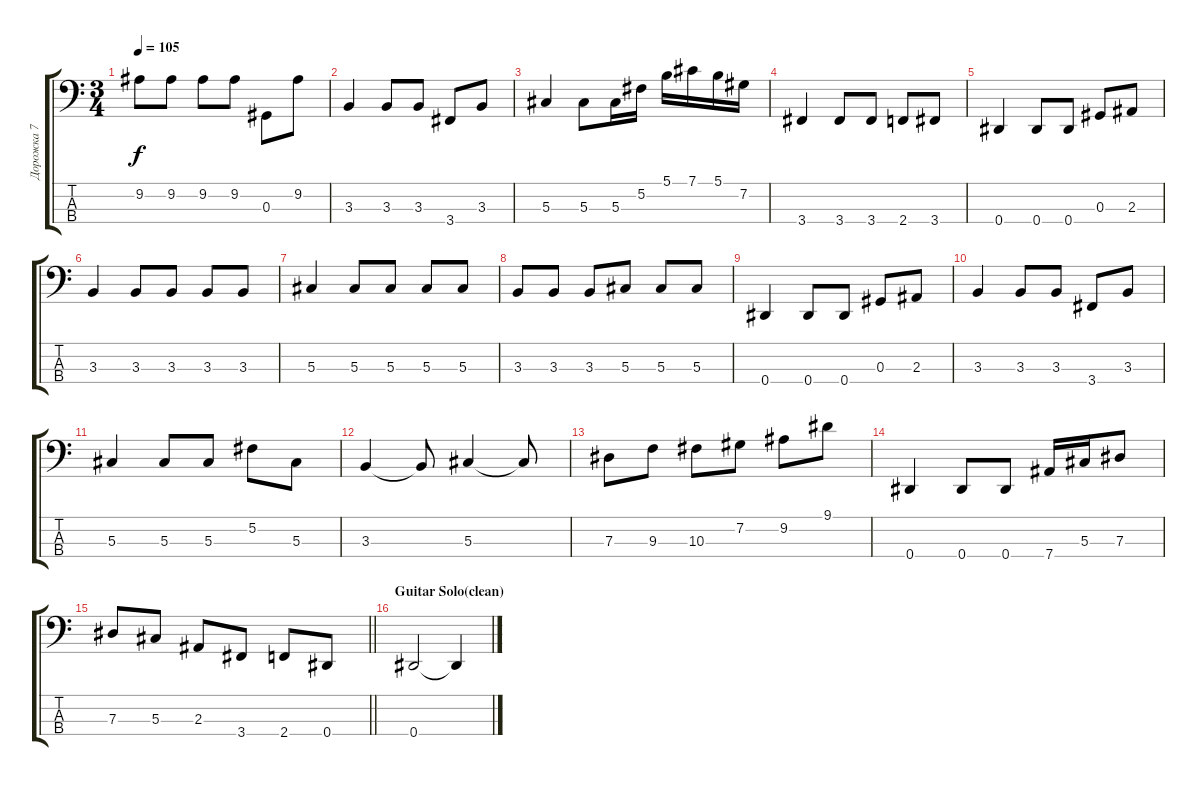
\track ("Дорожка 7" "Дорожка 7") {instrument electricbassfinger}
\staff {score tabs}
\tuning (Gb2 Db2 Ab1 Eb1) {hide}
\ts (3 4)
\tempo 105
\clef f4
\ks c
9.2.8{dy f} 9.2.8 9.2.8 9.2.8 0.3.8 9.2.8 |
3.3.4 3.3.8 3.3.8 3.4.8 3.3.8 |
5.3.4 5.3.8 5.3.16 5.2.16 5.1.16 7.1.16 5.1.16 7.2.16 |
3.4.4 3.4.8 3.4.8 2.4.8 3.4.8 |
0.4.4 0.4.8 0.4.8 0.3.8 2.3.8 |
3.3.4 3.3.8 3.3.8 3.3.8 3.3.8 |
5.3.4 5.3.8 5.3.8 5.3.8 5.3.8 |
3.3.8 3.3.8 3.3.8 5.3.8 5.3.8 5.3.8 |
0.4.4 0.4.8 0.4.8 0.3.8 2.3.8 |
3.3.4 3.3.8 3.3.8 3.4.8 3.3.8 |
5.3.4 5.3.8 5.3.8 5.2.8 5.3.8 |
3.3.4 3.3{t}.8 5.3.4 5.3{t}.8 |
7.3.8 9.3.8 10.3.8 7.2.8 9.2.8 9.1.8 |
0.4.4 0.4.8 0.4.8 7.4.16 5.3.16 7.3.8 |
\barLineRight lightlight
7.3.8 5.3.8 2.3.8 3.4.8 2.4.8 0.4.8 |
\section ("" "Guitar Solo(clean)")
0.4.2 0.4{t}.4
